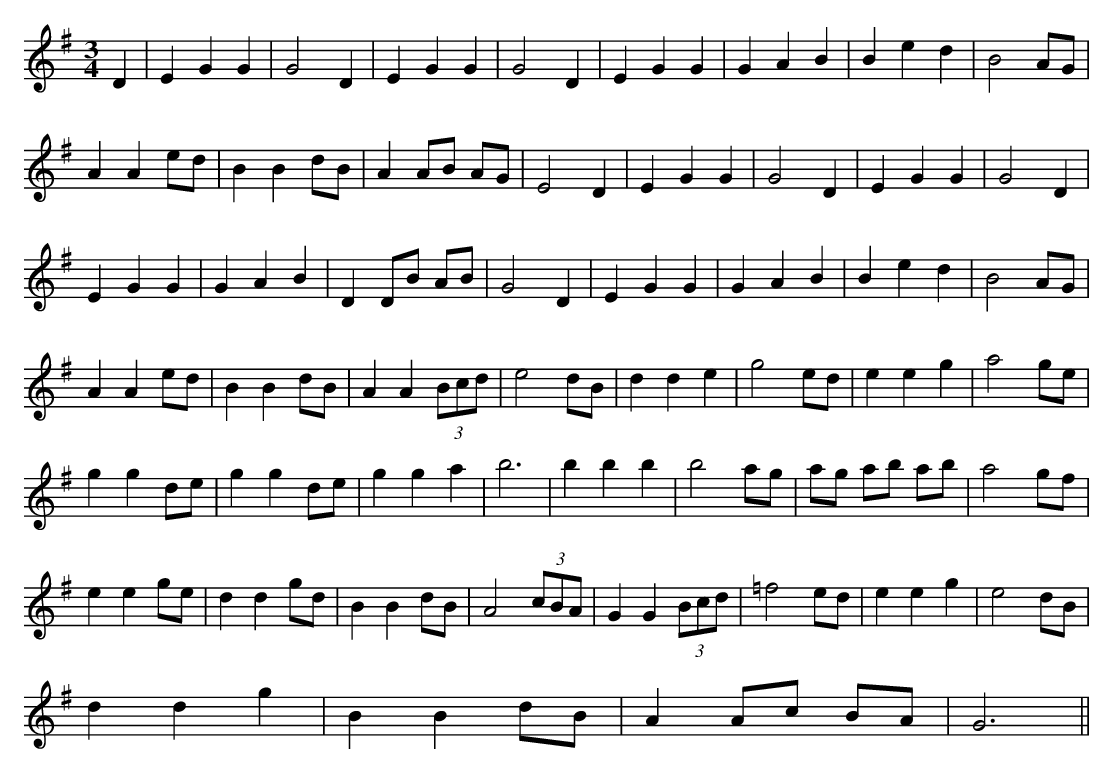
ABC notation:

X:1
M:3/4
K:G
D2|E2 G2 G2|G4 D2|E2 G2 G2|G4 D2|E2 G2 G2|G2 A2 B2|B2 e2 d2|B4 AG|
A2 A2 ed|B2 B2 dB|A2 AB AG|E4 D2|E2 G2 G2|G4 D2|E2 G2 G2|G4 D2|
E2 G2 G2|G2 A2 B2|D2 DB AB|G4 D2|E2 G2 G2|G2 A2 B2|B2 e2 d2|B4 AG|
A2 A2 ed|B2 B2 dB|A2 A2 (3Bcd|e4 dB|d2 d2 e2|g4 ed|e2 e2 g2|a4 ge|
g2 g2 de|g2 g2 de|g2 g2 a2|b6|b2 b2 b2|b4 ag|ag ab ab|a4 gf|
e2 e2 ge|d2 d2 gd|B2 B2 dB|A4 (3cBA|G2 G2 (3Bcd|=f4 ed|e2 e2 g2|e4 dB|
d2 d2 g2|B2 B2 dB|A2 Ac BA|G6||
